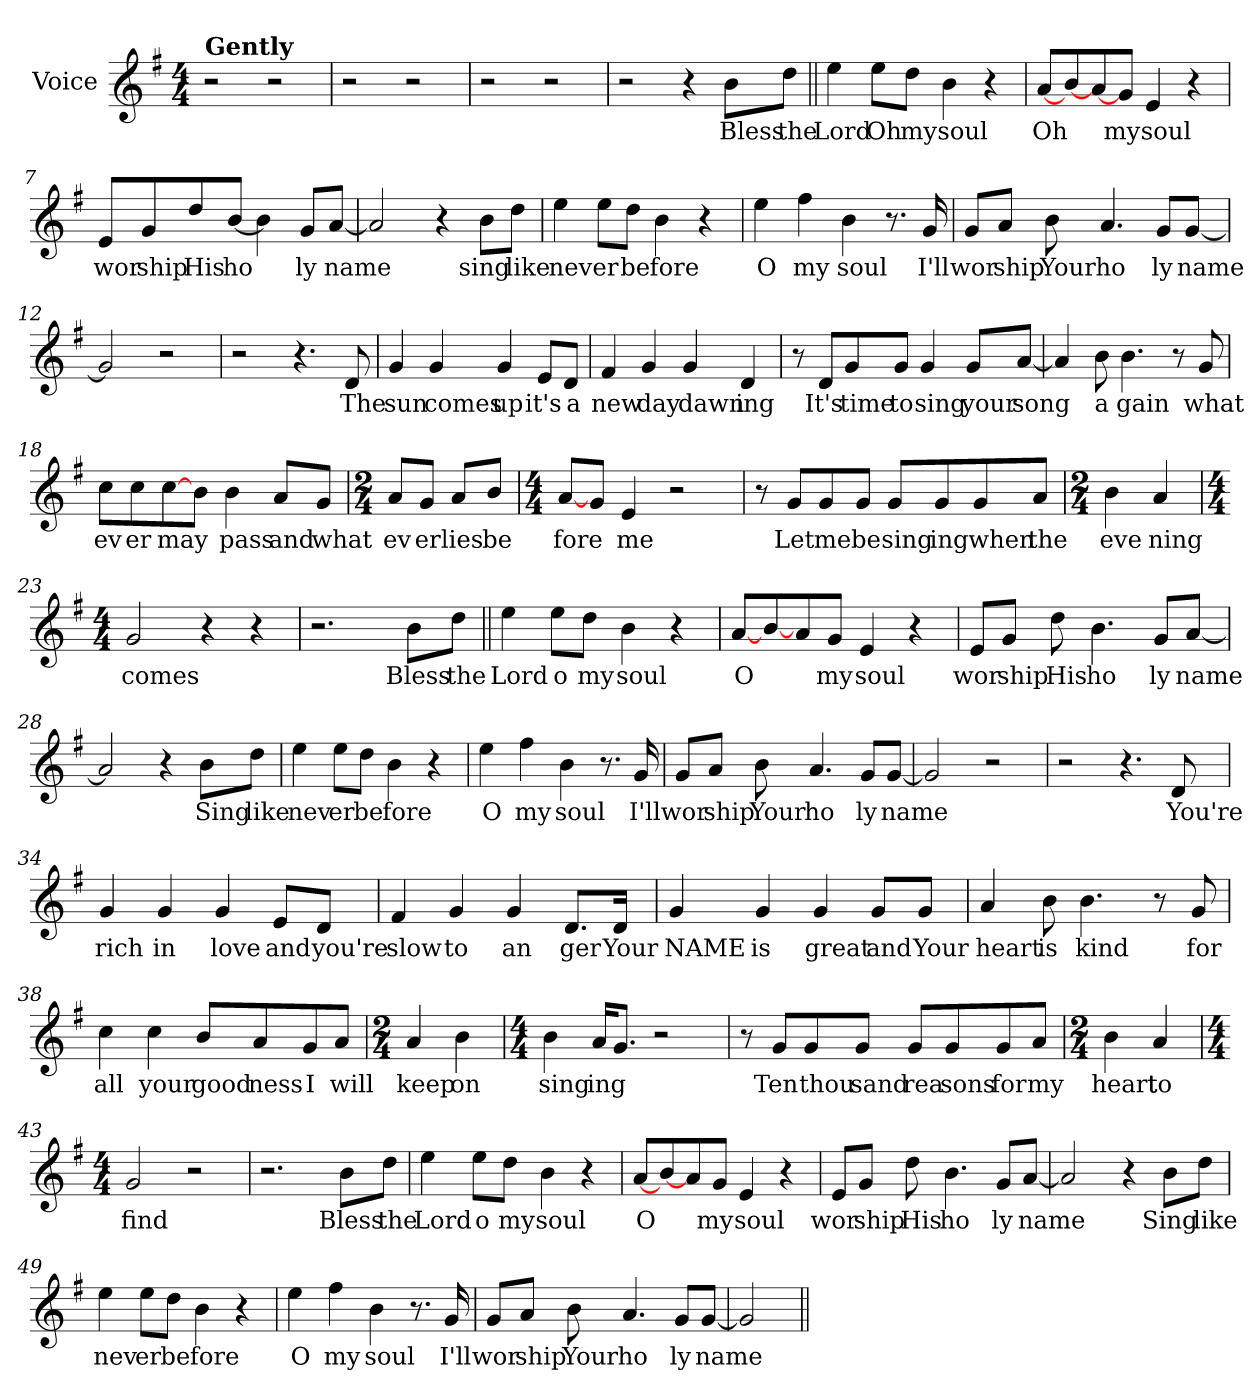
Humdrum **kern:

**kern	**text
*part1	*part1
*staff1	*staff1
*I"Voice	*
*I'V	*
*clefG2	*
*k[f#]	*
*G:	*
*M4/4	*
*MM73	*
=1	=1
!LO:TX:a:B:t=Gently	!
2r	.
2r	.
=2	=2
2r	.
2r	.
=3	=3
2r	.
2r	.
=4	=4
2r	.
4r	.
!	!LO:LY:b
8b\L	Bless
!	!LO:LY:b
8dd\J	the
=5||	=5||
!	!LO:LY:b
4ee\	Lord
!	!LO:LY:b
8ee\L	Oh
!	!LO:LY:b
8dd\J	my
!	!LO:LY:b
4b\	soul
4r	.
!!LO:LB:g=z
=6	=6
!	!LO:LY:b
[8a/L	Oh
[8b/	.
[8a/	.
!	!LO:LY:b
8g/J	my
!	!LO:LY:b
4e/	soul
4r	.
=7	=7
!	!LO:LY:b
8e/L	wor
!	!LO:LY:b
8g/	ship
!	!LO:LY:b
8dd/	His
!	!LO:LY:b
[8b/J	ho
4b\]	.
!	!LO:LY:b
8g/L	ly
!	!LO:LY:b
[8a/J	name
=8	=8
2a/]	.
4r	.
!	!LO:LY:b
8b\L	sing
!	!LO:LY:b
8dd\J	like
=9	=9
!	!LO:LY:b
4ee\	nev
!	!LO:LY:b
8ee\L	er
!	!LO:LY:b
8dd\J	be
!	!LO:LY:b
4b\	fore
4r	.
!!LO:LB:g=z
=10	=10
!	!LO:LY:b
4ee\	O
!	!LO:LY:b
4ff#\	my
!	!LO:LY:b
4b\	soul
8.r	.
!	!LO:LY:b
16g/	I'll
=11	=11
!	!LO:LY:b
8g/L	wor
!	!LO:LY:b
8a/J	ship
!	!LO:LY:b
8b\	Your
!	!LO:LY:b
4.a/	ho
!	!LO:LY:b
8g/L	ly
!	!LO:LY:b
[8g/J	name
=12	=12
2g/]	.
2r	.
=13	=13
2r	.
4.r	.
!	!LO:LY:b
8d/	The
=14	=14
!	!LO:LY:b
4g/	sun
!	!LO:LY:b
4g/	comes
!	!LO:LY:b
4g/	up
!	!LO:LY:b
8e/L	it's
!	!LO:LY:b
8d/J	a
!!LO:LB:g=z
=15	=15
!	!LO:LY:b
4f#/	new
!	!LO:LY:b
4g/	day
!	!LO:LY:b
4g/	dawn
!	!LO:LY:b
4d/	ing
=16	=16
8r	.
!	!LO:LY:b
8d/L	It's
!	!LO:LY:b
8g/	time
!	!LO:LY:b
8g/J	to
!	!LO:LY:b
4g/	sing
!	!LO:LY:b
8g/L	your
!	!LO:LY:b
[8a/J	song
=17	=17
4a/]	.
!	!LO:LY:b
8b\	a
!	!LO:LY:b
4.b\	gain
8r	.
!	!LO:LY:b
8g/	what
=18	=18
!	!LO:LY:b
8cc\L	ev
!	!LO:LY:b
8cc\	er
!	!LO:LY:b
[8cc\	may
8b\J	.
!	!LO:LY:b
4b\	pass
!	!LO:LY:b
8a/L	and
!	!LO:LY:b
8g/J	what
!!LO:LB:g=z
=19	=19
*M2/4	*
!	!LO:LY:b
8a/L	ev
!	!LO:LY:b
8g/J	er
!	!LO:LY:b
8a/L	lies
!	!LO:LY:b
8b/J	be
=20	=20
*M4/4	*
!	!LO:LY:b
[8a/L	fore
8g/J	.
!	!LO:LY:b
4e/	me
2r	.
=21	=21
8r	.
!	!LO:LY:b
8g/L	Let
!	!LO:LY:b
8g/	me
!	!LO:LY:b
8g/J	be
!	!LO:LY:b
8g/L	sing
!	!LO:LY:b
8g/	ing
!	!LO:LY:b
8g/	when
!	!LO:LY:b
8a/J	the
=22	=22
*M2/4	*
!	!LO:LY:b
4b\	eve
!	!LO:LY:b
4a/	ning
=23	=23
*M4/4	*
!	!LO:LY:b
2g/	comes
4r	.
4r	.
!!LO:LB:g=z
=24	=24
2.r	.
!	!LO:LY:b
8b\L	Bless
!	!LO:LY:b
8dd\J	the
=25||	=25||
!	!LO:LY:b
4ee\	Lord
!	!LO:LY:b
8ee\L	o
!	!LO:LY:b
8dd\J	my
!	!LO:LY:b
4b\	soul
4r	.
=26	=26
!	!LO:LY:b
[8a/L	O
[8b/	.
8a/	.
!	!LO:LY:b
8g/J	my
!	!LO:LY:b
4e/	soul
4r	.
=27	=27
!	!LO:LY:b
8e/L	wor
!	!LO:LY:b
8g/J	ship
!	!LO:LY:b
8dd\	His
!	!LO:LY:b
4.b\	ho
!	!LO:LY:b
8g/L	ly
!	!LO:LY:b
[8a/J	name
!!LO:LB:g=z
=28	=28
2a/]	.
4r	.
!	!LO:LY:b
8b\L	Sing
!	!LO:LY:b
8dd\J	like
=29	=29
!	!LO:LY:b
4ee\	nev
!	!LO:LY:b
8ee\L	er
!	!LO:LY:b
8dd\J	be
!	!LO:LY:b
4b\	fore
4r	.
=30	=30
!	!LO:LY:b
4ee\	O
!	!LO:LY:b
4ff#\	my
!	!LO:LY:b
4b\	soul
8.r	.
!	!LO:LY:b
16g/	I'll
=31	=31
!	!LO:LY:b
8g/L	wor
!	!LO:LY:b
8a/J	ship
!	!LO:LY:b
8b\	Your
!	!LO:LY:b
4.a/	ho
!	!LO:LY:b
8g/L	ly
!	!LO:LY:b
[8g/J	name
=32	=32
2g/]	.
2r	.
!!LO:LB:g=z
=33	=33
2r	.
4.r	.
!	!LO:LY:b
8d/	You're
=34	=34
!	!LO:LY:b
4g/	rich
!	!LO:LY:b
4g/	in
!	!LO:LY:b
4g/	love
!	!LO:LY:b
8e/L	and
!	!LO:LY:b
8d/J	you're
=35	=35
!	!LO:LY:b
4f#/	slow
!	!LO:LY:b
4g/	to
!	!LO:LY:b
4g/	an
!	!LO:LY:b
8.d/L	ger
!	!LO:LY:b
16d/Jk	Your
=36	=36
!	!LO:LY:b
4g/	NAME
!	!LO:LY:b
4g/	is
!	!LO:LY:b
4g/	great
!	!LO:LY:b
8g/L	and
!	!LO:LY:b
8g/J	Your
!!LO:PB:g=z
=37	=37
!	!LO:LY:b
4a/	heart
!	!LO:LY:b
8b\	is
!	!LO:LY:b
4.b\	kind
8r	.
!	!LO:LY:b
8g/	for
=38	=38
!	!LO:LY:b
4cc\	all
!	!LO:LY:b
4cc\	your
!	!LO:LY:b
8b/L	good
!	!LO:LY:b
8a/	ness
!	!LO:LY:b
8g/	I
!	!LO:LY:b
8a/J	will
=39	=39
*M2/4	*
!	!LO:LY:b
4a/	keep
!	!LO:LY:b
4b\	on
=40	=40
*M4/4	*
!	!LO:LY:b
4b\	sing
!	!LO:LY:b
16a/KL	ing
8.g/J	.
2r	.
!!LO:LB:g=z
=41	=41
8r	.
!	!LO:LY:b
8g/L	Ten
!	!LO:LY:b
8g/	thou
!	!LO:LY:b
8g/J	sand
!	!LO:LY:b
8g/L	rea
!	!LO:LY:b
8g/	sons
!	!LO:LY:b
8g/	for
!	!LO:LY:b
8a/J	my
=42	=42
*M2/4	*
!	!LO:LY:b
4b\	heart
!	!LO:LY:b
4a/	to
=43	=43
*M4/4	*
!	!LO:LY:b
2g/	find
2r	.
=44	=44
2.r	.
!	!LO:LY:b
8b\L	Bless
!	!LO:LY:b
8dd\J	the
=45	=45
!	!LO:LY:b
4ee\	Lord
!	!LO:LY:b
8ee\L	o
!	!LO:LY:b
8dd\J	my
!	!LO:LY:b
4b\	soul
4r	.
!!LO:LB:g=z
=46	=46
!	!LO:LY:b
[8a/L	O
[8b/	.
8a/	.
!	!LO:LY:b
8g/J	my
!	!LO:LY:b
4e/	soul
4r	.
=47	=47
!	!LO:LY:b
8e/L	wor
!	!LO:LY:b
8g/J	ship
!	!LO:LY:b
8dd\	His
!	!LO:LY:b
4.b\	ho
!	!LO:LY:b
8g/L	ly
!	!LO:LY:b
[8a/J	name
=48	=48
2a/]	.
4r	.
!	!LO:LY:b
8b\L	Sing
!	!LO:LY:b
8dd\J	like
=49	=49
!	!LO:LY:b
4ee\	nev
!	!LO:LY:b
8ee\L	er
!	!LO:LY:b
8dd\J	be
!	!LO:LY:b
4b\	fore
4r	.
!!LO:LB:g=z
=50	=50
!	!LO:LY:b
4ee\	O
!	!LO:LY:b
4ff#\	my
!	!LO:LY:b
4b\	soul
8.r	.
!	!LO:LY:b
16g/	I'll
=51	=51
!	!LO:LY:b
8g/L	wor
!	!LO:LY:b
8a/J	ship
!	!LO:LY:b
8b\	Your
!	!LO:LY:b
4.a/	ho
!	!LO:LY:b
8g/L	ly
!	!LO:LY:b
[8g/J	name
=52	=52
2g/]	.
=||	=||
*-	*-
